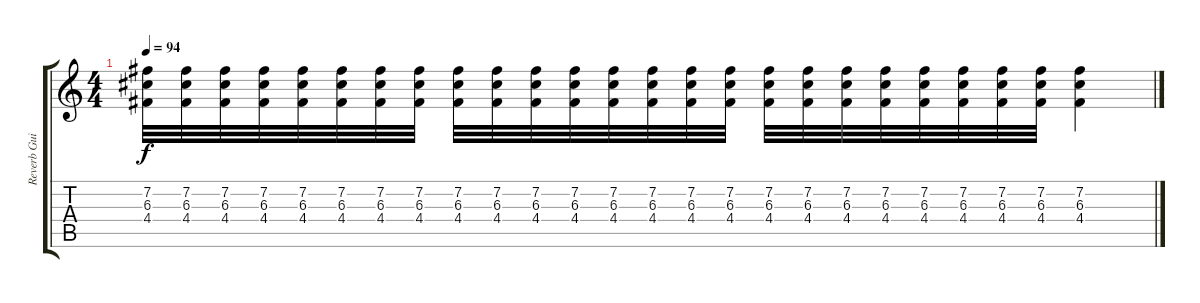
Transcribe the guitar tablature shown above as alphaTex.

\track ("Reverb Guitar Intro" "Reverb Gui") {instrument electricguitarclean}
\staff {score tabs}
\tuning (E4 B3 G3 D3 A2 E2) {hide}
\ts (4 4)
\tempo 94
\clef g2
\ks c
(7.2 6.3 4.4).32{dy f} (7.2 6.3 4.4).32 (7.2 6.3 4.4).32 (7.2 6.3 4.4).32 (7.2 6.3 4.4).32 (7.2 6.3 4.4).32 (7.2 6.3 4.4).32 (7.2 6.3 4.4).32 (7.2 6.3 4.4).32 (7.2 6.3 4.4).32 (7.2 6.3 4.4).32 (7.2 6.3 4.4).32 (7.2 6.3 4.4).32 (7.2 6.3 4.4).32 (7.2 6.3 4.4).32 (7.2 6.3 4.4).32 (7.2 6.3 4.4).32 (7.2 6.3 4.4).32 (7.2 6.3 4.4).32 (7.2 6.3 4.4).32 (7.2 6.3 4.4).32 (7.2 6.3 4.4).32 (7.2 6.3 4.4).32 (7.2 6.3 4.4).32 (7.2 6.3 4.4).4
